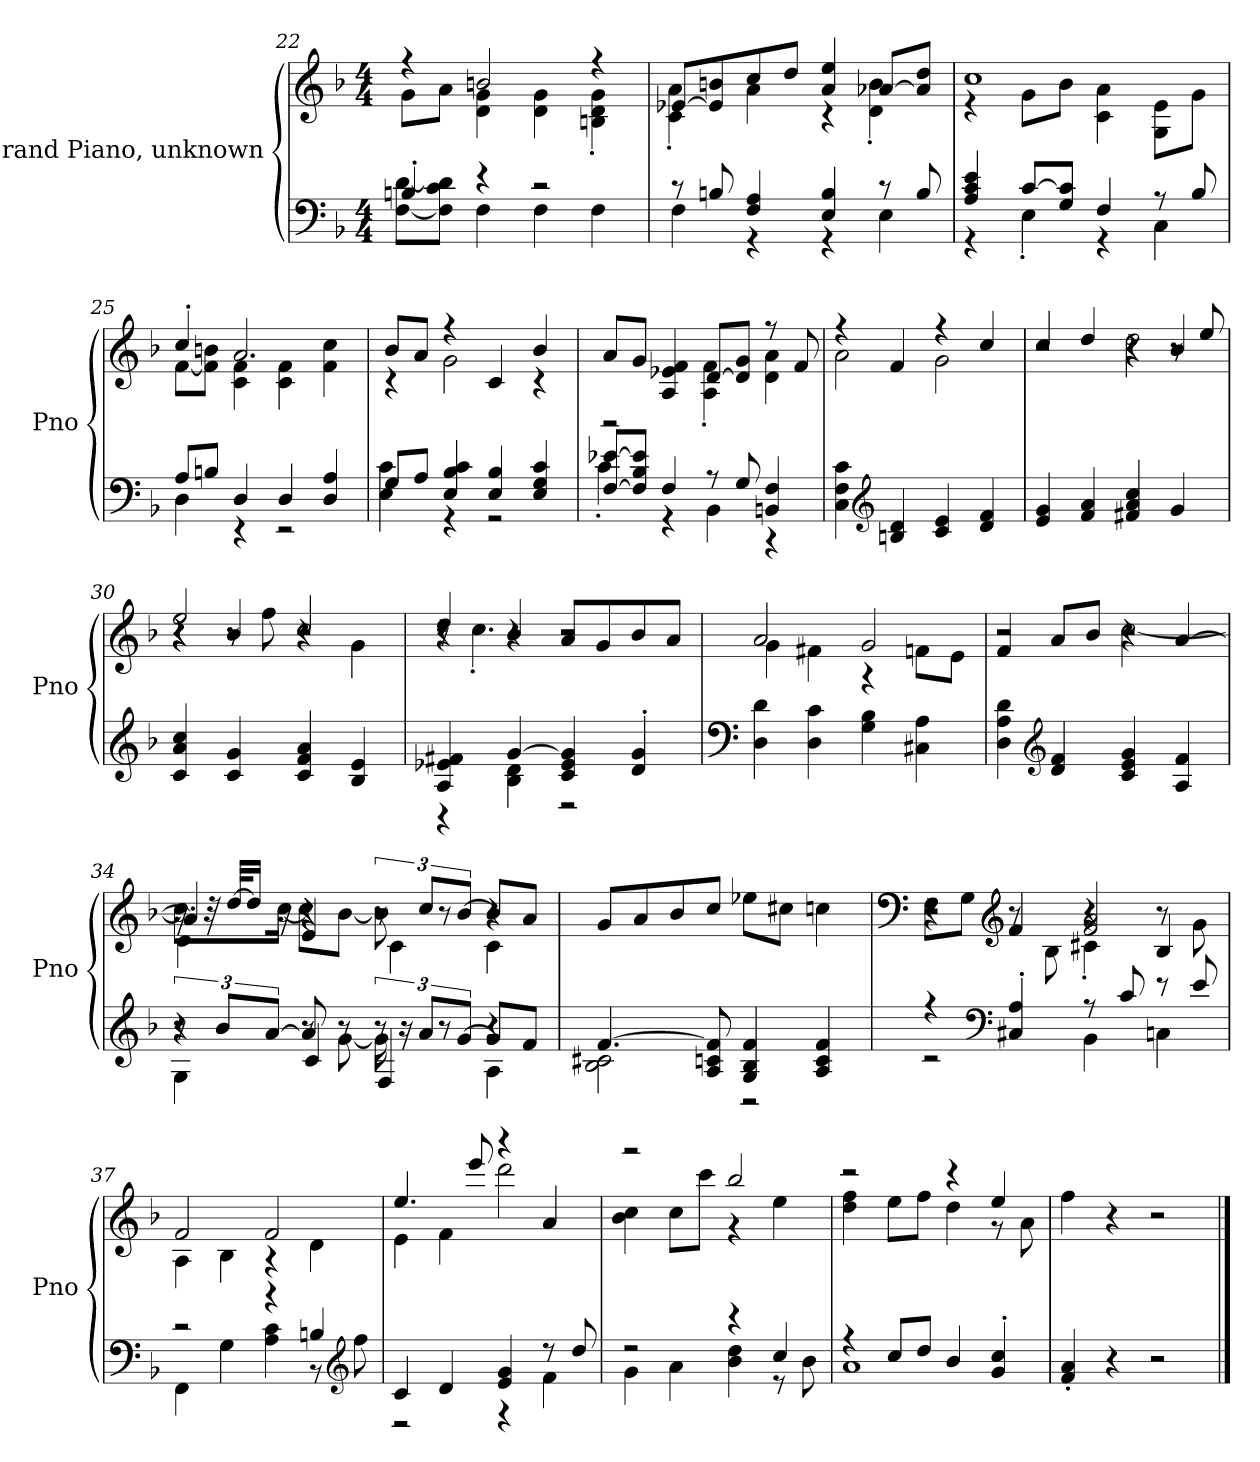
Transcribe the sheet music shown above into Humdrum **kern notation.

**kern	**kern
*part1	*part1
*staff2	*staff1
*I"Grand Piano, unknown	*
*I'Pno	*
*clefF4	*clefG2
*k[b-]	*k[b-]
*M4/4	*M4/4
=22	=22
*^	*^
4Bn'/	[8F\ [8d\L	4r	8g\L
.	8F\] 8c\ 8d\]J	.	8a\J
4r	4F\	2bn/	4d\ 4g\
2r	4F\	.	4d\ 4g\
.	4F\	4r	4Bn\' 4d\' 4g\'
=23	=23	=23	=23
8r	4F\	[8e-X/L	4c\' 4a\'
8Bn/	.	8e-/] 8bn/	.
4F/ 4A/	4r	8cc/	4a\
.	.	8dd/J	.
4E/ 4B/	4r	4a/ 4ee/	4r
8r	4E\	[8a-X/L	4d\' 4b\'
8B/	.	8a-/] 8dd/J	.
!!LO:LB:g=z	!!
=24	=24	=24	=24
4A/ 4c/ 4e/	4r	1cc	4r
[8c/L	4E'\	.	8g\L
8G/ 8c/]J	.	.	8b-\J
4F/	4r	.	4c\ 4a\
8r	4C\	.	8G\ 8e\L
8B-/	.	.	8g\J
=25	=25	=25	=25
8A/L	4D\	4cc'/	[8f\L
8Bn/J	.	.	8f\] 8bn\J
4D/	4r	2.a/	4c\ 4f\
4D/	2r	.	4c\ 4f\
4D/ 4A/	.	.	4f\ 4cc\
=26	=26	=26	=26
8G/L	4E\ 4c\	8b-/L	4r
8A/J	.	8a/J	.
4E/ 4B-/ 4c/	4r	4r	2g\
4E/ 4B-/	2r	4c/	.
4E/ 4G/ 4c/	.	4b-/	4r
=27	=27	=27	=27
[8F/ [8e-X/L	4c'\	8a/L	2r
8F/] 8B-/ 8e-/]J	.	8g/J	.
4F/	4r	4A/ 4e-X/ 4f/	.
8r	4BB-\	[8d/L	4A\' 4f\'
8G/	.	8d/] 8g/J	.
4BBn/ 4F/	4r	8r	4d\ 4a\
.	.	8f/	.
*v	*v	*	*
=28	=28	=28
4C\ 4F\ 4c\	4r	2a\
*clefG2	*	*
4Bn/ 4d/	4f/	.
4c/ 4e/	4r	2g\
4d/ 4f/	4cc/	.
!!LO:PB:g=z
=29	=29	=29
*	*	*^
4e/ 4g/	4cc/	2r	2r
4f/ 4a/	4dd/	.	.
4f#X/ 4a/ 4cc/	4r	2dd\	4r
4g/	8r	.	4b-/
.	8ee/	.	.
=30	=30	=30	=30
4c/ 4a/ 4cc/	2ee/	4r	4r
4c/ 4g/	.	8r	4b-/
.	.	8ff\	.
4c/ 4f/ 4a/	2cc/	4r	2r
4B-/ 4e/	.	4g\	.
=31	=31	=31	=31
*^	*	*	*
4A/ 4e-X/ 4f#X/	4r	4dd/	8r	4r
.	.	.	4.cc'\	.
[4g/	4B-\ 4d\	4r	.	4b-/
4c/ 4e-/ 4g/]	2r	2r	2r	8a/L
.	.	.	.	8g/
4d/' 4g/'	.	.	.	8b-/
.	.	.	.	8a/J
*v	*v	*	*	*
*	*v	*v	*v
=32	=32
*clefF4	*
*	*^
4D\ 4d\	2a/	4g\
4D\ 4c\	.	4f#X\
4G\ 4B-\	2g/	4r
4C#X\ 4A\	.	8fn\L
.	.	8e\J
=33	=33	=33
*	*	*^
4D\ 4A\ 4d\	4f/	2r	2r
*clefG2	*	*	*
4d/ 4f/	8a/L	.	.
.	8b-/J	.	.
4c/ 4e/ 4g/	2r	[2cc\	4r
4A/ 4f/	.	.	[4a/
!!LO:LB:g=z
=34	=34	=34	=34
*^	*	*	*^
*	*^	*	*	*	*
12r	4G\	4r	16r	8.cc\L]	4a/]	4d\
.	.	.	32r	.	.	.
12b-/L	.	.	.	.	.	.
.	.	.	[32dd/KLL	.	.	.
.	.	.	16dd/JJ]	.	.	.
[12a/J	.	.	.	.	.	.
.	.	.	16r	[16cc\Jk	.	.
8a/]	8r	4c/	4e/	8cc\L]	4r	4r
8r	[8g\	.	.	[8b-\J	.	.
12r	16g\]	4F/	12r	8b-\]	2r	4c\
.	16r	.	.	.	.	.
12a/L	.	.	12cc/L	.	.	.
.	8r	.	.	8r	.	.
[12g/J	.	.	[12b-/J	.	.	.
8g/L]	4A\	4r	8b-/L]	4c\	.	4r
8f/J	.	.	8a/J	.	.	.
*	*v	*v	*	*	*	*
*	*	*v	*v	*v	*v
=35	=35	=35
[4.f/	2B-\ 2c#X\	8g/L
.	.	8a/
.	.	8b-/
8A/ 8cn/ 8f/]	.	8cc/J
4G/ 4B-/ 4f/	2r	8ee-X\L
.	.	8cc#X\J
4A/ 4c/ 4f/	.	4ccn\
=36	=36	=36
*	*	*clefF4
*	*	*^
*	*	*	*^
4r	2r	4r	8F\L	2r
.	.	.	8G\J	.
*clefF4	*	*clefG2	*	*
4C#X/' 4A/'	.	4f/	8r	.
.	.	.	8B-\	.
8r	4BB-\	2f/ 2a/	4c#X'\	4r
8c/	.	.	.	.
8r	4Cn\	.	8r	4B-/
8e/	.	.	8g\	.
*	*	*	*v	*v
!!LO:LB:g=z
=37	=37	=37	=37
2r	4FF\	2f/	4A\
.	4G\	.	4B-\
4r	4A\ 4c\	2f/	4r
4Bn/	8r	.	4d\
*clefG2	*	*	*
.	8ff\	.	.
=38	=38	=38	=38
4c/	2r	4.ee/	4e\
4d/	.	.	4f\
.	.	8eee/	.
4e/ 4g/	4r	4r	2ddd\
8r	4f\	4a/	.
8dd/	.	.	.
=39	=39	=39	=39
2r	4g\	2r	4b-\ 4cc\
.	4a\	.	8cc\L
.	.	.	8ccc\J
4r	4b-\ 4dd\	2bb-/	4r
4cc/	8r	.	4ee\
.	8b-\	.	.
=40	=40	=40	=40
4r	1a	2r	4dd\ 4ff\
8cc/L	.	.	8ee\L
8dd/J	.	.	8ff\J
4b-/	.	4r	4dd\
4g/' 4cc/'	.	4ee/	8r
.	.	.	8a\
*v	*v	*	*
*	*v	*v
=41	=41
4f/' 4a/'	4ff\
4r	4r
2r	2r
==	==
*-	*-
